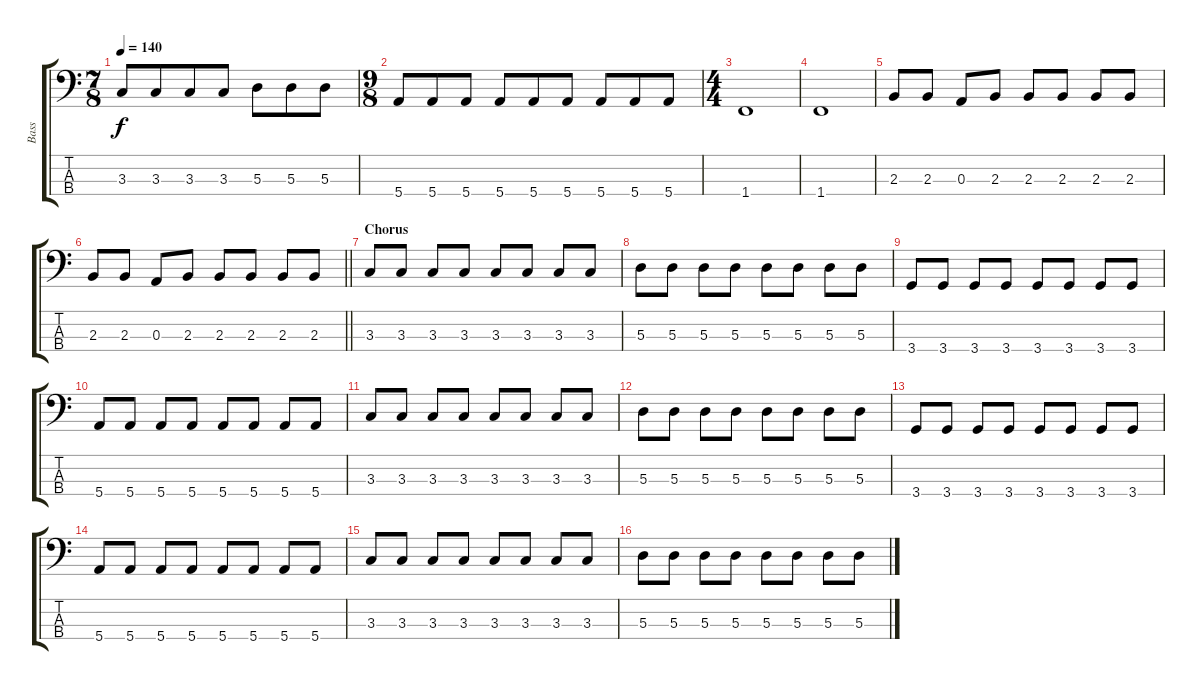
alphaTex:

\track ("Bass" "Bass") {instrument electricbassfinger}
\staff {score tabs}
\tuning (G2 D2 A1 E1) {hide}
\ts (7 8)
\tempo 140
\clef f4
\ks c
3.3.8{dy f} 3.3.8 3.3.8 3.3.8 5.3.8 5.3.8 5.3.8 |
\ts (9 8)
5.4.8 5.4.8 5.4.8 5.4.8 5.4.8 5.4.8 5.4.8 5.4.8 5.4.8 |
\ts (4 4)
1.4.1 |
1.4.1 |
2.3.8 2.3.8 0.3.8 2.3.8 2.3.8 2.3.8 2.3.8 2.3.8 |
\barLineRight lightlight
2.3.8 2.3.8 0.3.8 2.3.8 2.3.8 2.3.8 2.3.8 2.3.8 |
\section ("" "Chorus")
3.3.8 3.3.8 3.3.8 3.3.8 3.3.8 3.3.8 3.3.8 3.3.8 |
5.3.8 5.3.8 5.3.8 5.3.8 5.3.8 5.3.8 5.3.8 5.3.8 |
3.4.8 3.4.8 3.4.8 3.4.8 3.4.8 3.4.8 3.4.8 3.4.8 |
5.4.8 5.4.8 5.4.8 5.4.8 5.4.8 5.4.8 5.4.8 5.4.8 |
3.3.8 3.3.8 3.3.8 3.3.8 3.3.8 3.3.8 3.3.8 3.3.8 |
5.3.8 5.3.8 5.3.8 5.3.8 5.3.8 5.3.8 5.3.8 5.3.8 |
3.4.8 3.4.8 3.4.8 3.4.8 3.4.8 3.4.8 3.4.8 3.4.8 |
5.4.8 5.4.8 5.4.8 5.4.8 5.4.8 5.4.8 5.4.8 5.4.8 |
3.3.8 3.3.8 3.3.8 3.3.8 3.3.8 3.3.8 3.3.8 3.3.8 |
5.3.8 5.3.8 5.3.8 5.3.8 5.3.8 5.3.8 5.3.8 5.3.8
